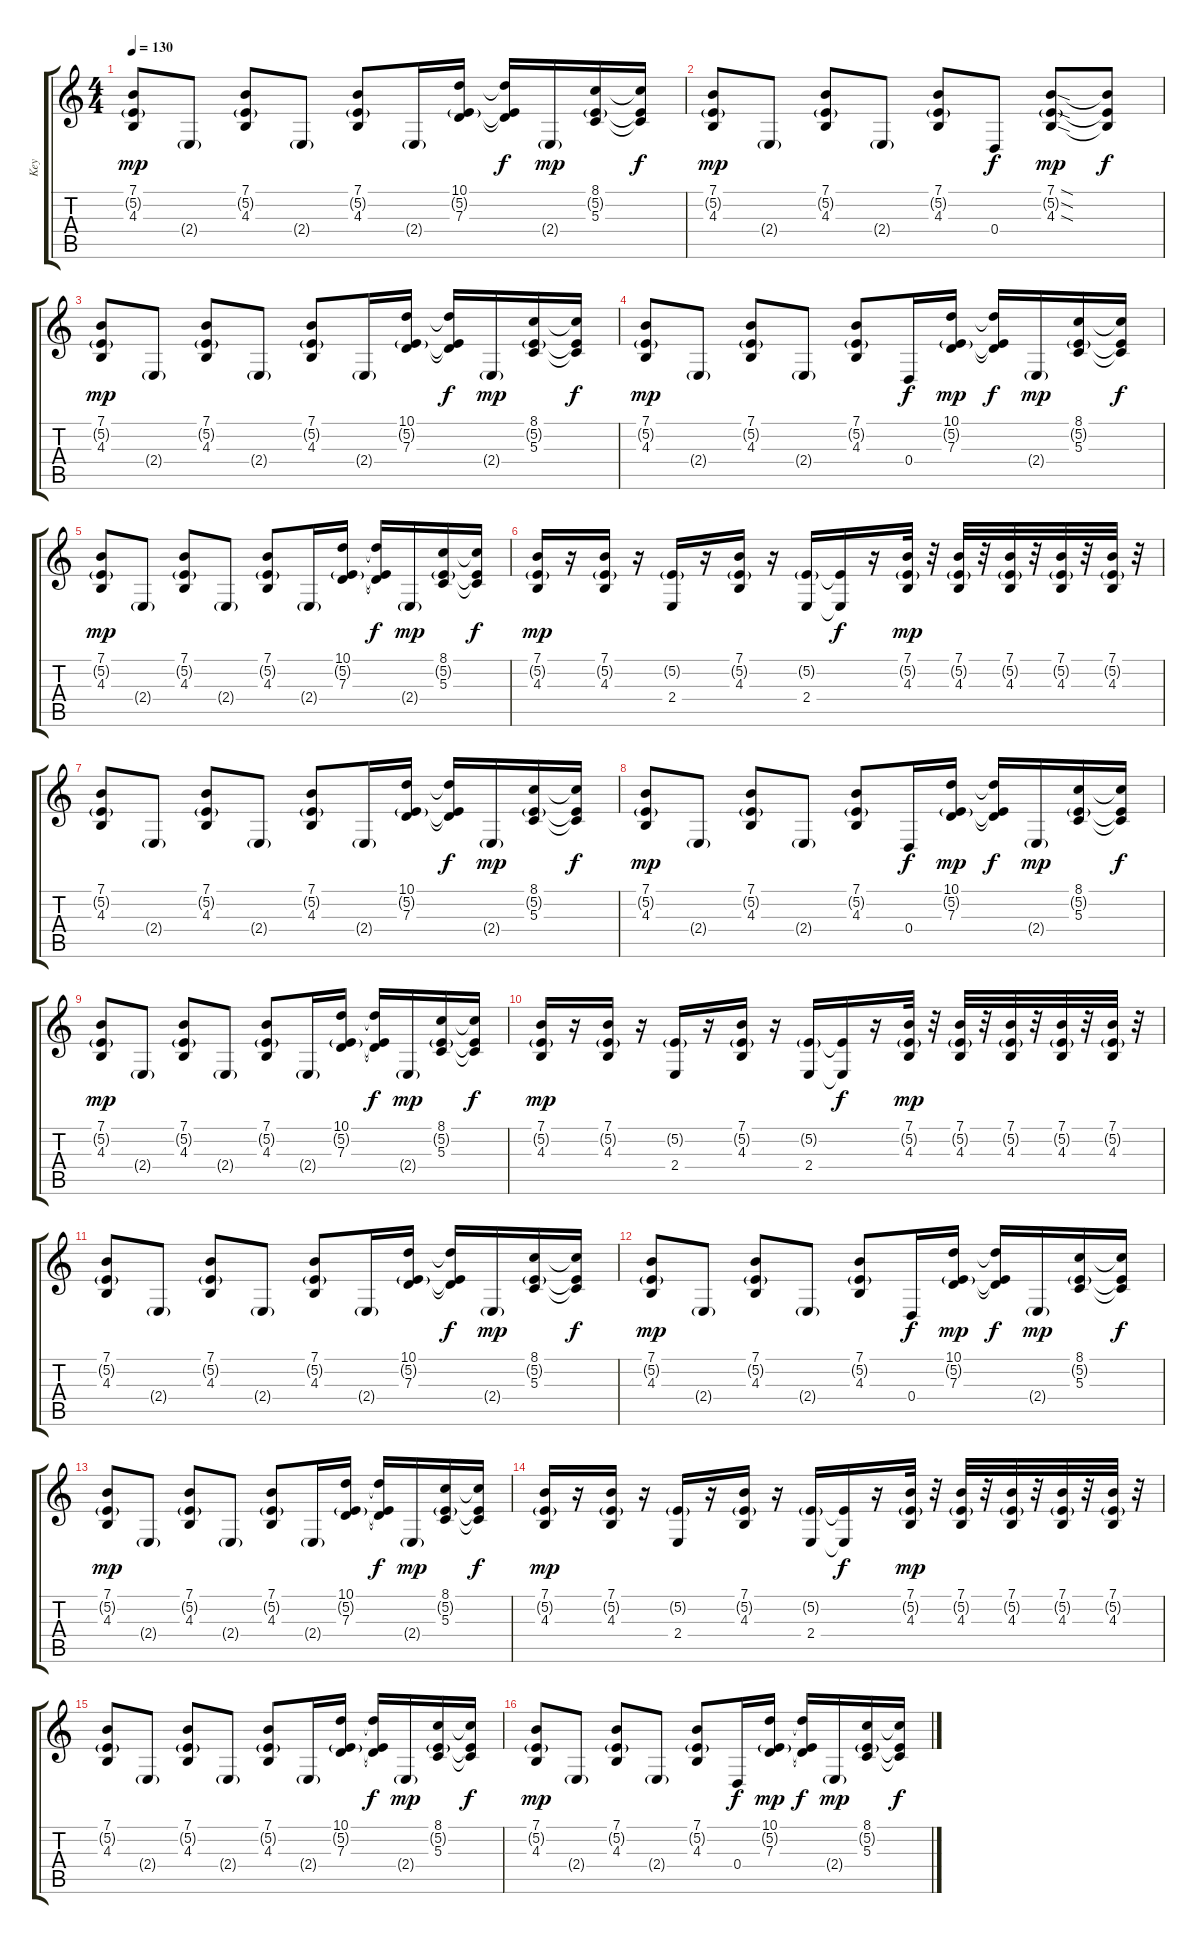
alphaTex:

\track ("Key" "Key") {instrument stringensemble1}
\staff {score tabs}
\tuning (E4 B3 G3 D3 A2 E2) {hide}
\ts (4 4)
\tempo 130
\clef g2
\ks c
(7.1 5.2{g} 4.3).8{dy mp volume 11} 2.4{g}.8 (7.1 5.2{g} 4.3).8 2.4{g}.8 (7.1 5.2{g} 4.3).8 2.4{g}.16 (10.1 5.2{g} 7.3).16 (10.1{t} 5.2{t} 7.3{t}).16{dy f} 2.4{g}.16{dy mp} (8.1 5.2{g} 5.3).16 (8.1{t} 5.2{t} 5.3{t}).16{dy f} |
(7.1 5.2{g} 4.3).8{dy mp} 2.4{g}.8 (7.1 5.2{g} 4.3).8 2.4{g}.8 (7.1 5.2{g} 4.3).8 0.4.8{dy f} (7.1{sod} 5.2{sod g} 4.3{sod}).8{dy mp} (7.1{t} 5.2{t} 4.3{t}).8{dy f} |
(7.1 5.2{g} 4.3).8{dy mp} 2.4{g}.8 (7.1 5.2{g} 4.3).8 2.4{g}.8 (7.1 5.2{g} 4.3).8 2.4{g}.16 (10.1 5.2{g} 7.3).16 (10.1{t} 5.2{t} 7.3{t}).16{dy f} 2.4{g}.16{dy mp} (8.1 5.2{g} 5.3).16 (8.1{t} 5.2{t} 5.3{t}).16{dy f} |
(7.1 5.2{g} 4.3).8{dy mp} 2.4{g}.8 (7.1 5.2{g} 4.3).8 2.4{g}.8 (7.1 5.2{g} 4.3).8 0.4.16{dy f} (10.1 5.2{g} 7.3).16{dy mp} (10.1{t} 5.2{t} 7.3{t}).16{dy f} 2.4{g}.16{dy mp} (8.1 5.2{g} 5.3).16 (8.1{t} 5.2{t} 5.3{t}).16{dy f} |
(7.1 5.2{g} 4.3).8{dy mp} 2.4{g}.8 (7.1 5.2{g} 4.3).8 2.4{g}.8 (7.1 5.2{g} 4.3).8 2.4{g}.16 (10.1 5.2{g} 7.3).16 (10.1{t} 5.2{t} 7.3{t}).16{dy f} 2.4{g}.16{dy mp} (8.1 5.2{g} 5.3).16 (8.1{t} 5.2{t} 5.3{t}).16{dy f} |
(7.1 5.2{g} 4.3).16{dy mp} r.16 (7.1 5.2{g} 4.3).16 r.16 (5.2{g} 2.4).16 r.16 (7.1 5.2{g} 4.3).16 r.16 (5.2{g} 2.4).16 (5.2{t} 2.4{t}).16{dy f} r.16 (7.1 5.2{g} 4.3).32{dy mp} r.32 (7.1 5.2{g} 4.3).32 r.32 (7.1 5.2{g} 4.3).32 r.32 (7.1 5.2{g} 4.3).32 r.32 (7.1 5.2{g} 4.3).32 r.32 |
(7.1 5.2{g} 4.3).8 2.4{g}.8 (7.1 5.2{g} 4.3).8 2.4{g}.8 (7.1 5.2{g} 4.3).8 2.4{g}.16 (10.1 5.2{g} 7.3).16 (10.1{t} 5.2{t} 7.3{t}).16{dy f} 2.4{g}.16{dy mp} (8.1 5.2{g} 5.3).16 (8.1{t} 5.2{t} 5.3{t}).16{dy f} |
(7.1 5.2{g} 4.3).8{dy mp} 2.4{g}.8 (7.1 5.2{g} 4.3).8 2.4{g}.8 (7.1 5.2{g} 4.3).8 0.4.16{dy f} (10.1 5.2{g} 7.3).16{dy mp} (10.1{t} 5.2{t} 7.3{t}).16{dy f} 2.4{g}.16{dy mp} (8.1 5.2{g} 5.3).16 (8.1{t} 5.2{t} 5.3{t}).16{dy f} |
(7.1 5.2{g} 4.3).8{dy mp} 2.4{g}.8 (7.1 5.2{g} 4.3).8 2.4{g}.8 (7.1 5.2{g} 4.3).8 2.4{g}.16 (10.1 5.2{g} 7.3).16 (10.1{t} 5.2{t} 7.3{t}).16{dy f} 2.4{g}.16{dy mp} (8.1 5.2{g} 5.3).16 (8.1{t} 5.2{t} 5.3{t}).16{dy f} |
(7.1 5.2{g} 4.3).16{dy mp} r.16 (7.1 5.2{g} 4.3).16 r.16 (5.2{g} 2.4).16 r.16 (7.1 5.2{g} 4.3).16 r.16 (5.2{g} 2.4).16 (5.2{t} 2.4{t}).16{dy f} r.16 (7.1 5.2{g} 4.3).32{dy mp} r.32 (7.1 5.2{g} 4.3).32 r.32 (7.1 5.2{g} 4.3).32 r.32 (7.1 5.2{g} 4.3).32 r.32 (7.1 5.2{g} 4.3).32 r.32 |
(7.1 5.2{g} 4.3).8 2.4{g}.8 (7.1 5.2{g} 4.3).8 2.4{g}.8 (7.1 5.2{g} 4.3).8 2.4{g}.16 (10.1 5.2{g} 7.3).16 (10.1{t} 5.2{t} 7.3{t}).16{dy f} 2.4{g}.16{dy mp} (8.1 5.2{g} 5.3).16 (8.1{t} 5.2{t} 5.3{t}).16{dy f} |
(7.1 5.2{g} 4.3).8{dy mp} 2.4{g}.8 (7.1 5.2{g} 4.3).8 2.4{g}.8 (7.1 5.2{g} 4.3).8 0.4.16{dy f} (10.1 5.2{g} 7.3).16{dy mp} (10.1{t} 5.2{t} 7.3{t}).16{dy f} 2.4{g}.16{dy mp} (8.1 5.2{g} 5.3).16 (8.1{t} 5.2{t} 5.3{t}).16{dy f} |
(7.1 5.2{g} 4.3).8{dy mp} 2.4{g}.8 (7.1 5.2{g} 4.3).8 2.4{g}.8 (7.1 5.2{g} 4.3).8 2.4{g}.16 (10.1 5.2{g} 7.3).16 (10.1{t} 5.2{t} 7.3{t}).16{dy f} 2.4{g}.16{dy mp} (8.1 5.2{g} 5.3).16 (8.1{t} 5.2{t} 5.3{t}).16{dy f} |
(7.1 5.2{g} 4.3).16{dy mp} r.16 (7.1 5.2{g} 4.3).16 r.16 (5.2{g} 2.4).16 r.16 (7.1 5.2{g} 4.3).16 r.16 (5.2{g} 2.4).16 (5.2{t} 2.4{t}).16{dy f} r.16 (7.1 5.2{g} 4.3).32{dy mp} r.32 (7.1 5.2{g} 4.3).32 r.32 (7.1 5.2{g} 4.3).32 r.32 (7.1 5.2{g} 4.3).32 r.32 (7.1 5.2{g} 4.3).32 r.32 |
(7.1 5.2{g} 4.3).8 2.4{g}.8 (7.1 5.2{g} 4.3).8 2.4{g}.8 (7.1 5.2{g} 4.3).8 2.4{g}.16 (10.1 5.2{g} 7.3).16 (10.1{t} 5.2{t} 7.3{t}).16{dy f} 2.4{g}.16{dy mp} (8.1 5.2{g} 5.3).16 (8.1{t} 5.2{t} 5.3{t}).16{dy f} |
(7.1 5.2{g} 4.3).8{dy mp} 2.4{g}.8 (7.1 5.2{g} 4.3).8 2.4{g}.8 (7.1 5.2{g} 4.3).8 0.4.16{dy f} (10.1 5.2{g} 7.3).16{dy mp} (10.1{t} 5.2{t} 7.3{t}).16{dy f} 2.4{g}.16{dy mp} (8.1 5.2{g} 5.3).16 (8.1{t} 5.2{t} 5.3{t}).16{dy f}
